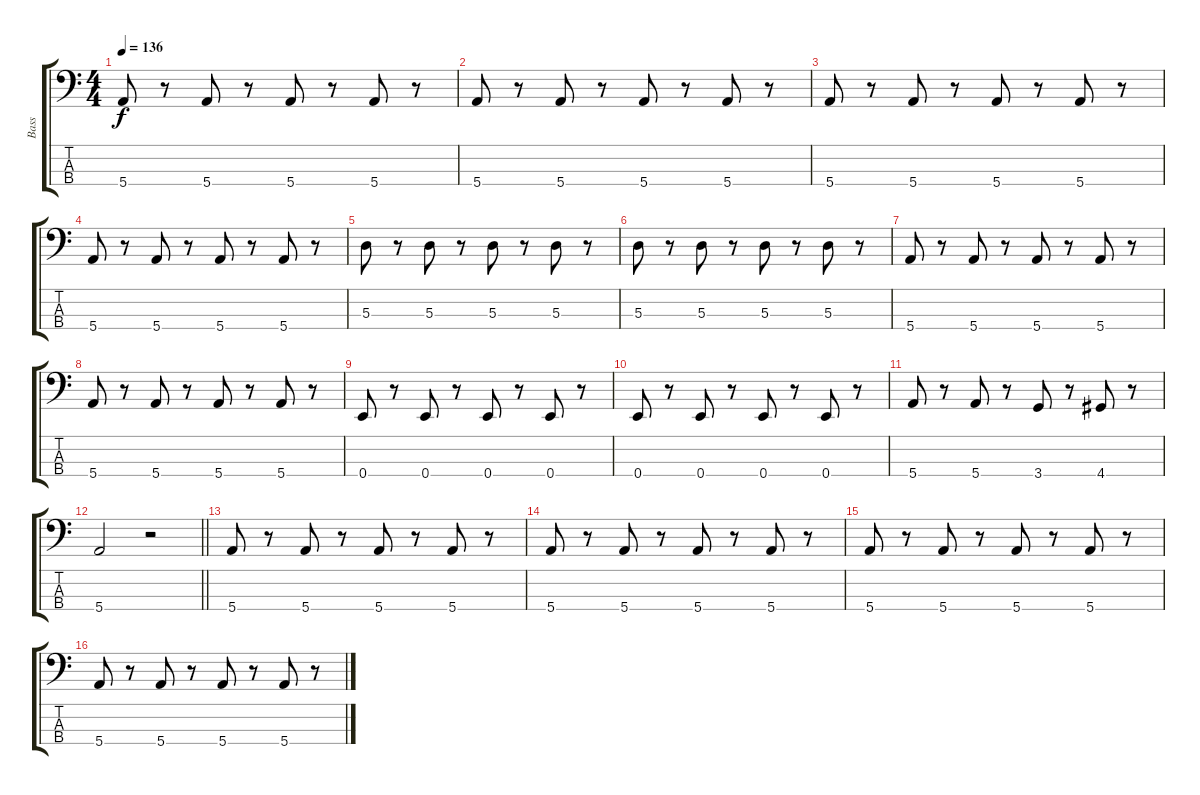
\track ("Bass" "Bass") {instrument electricbassfinger}
\staff {score tabs}
\tuning (G2 D2 A1 E1) {hide}
\ts (4 4)
\tempo 136
\clef f4
\ks c
5.4.8{dy f} r.8 5.4.8 r.8 5.4.8 r.8 5.4.8 r.8 |
5.4.8 r.8 5.4.8 r.8 5.4.8 r.8 5.4.8 r.8 |
5.4.8 r.8 5.4.8 r.8 5.4.8 r.8 5.4.8 r.8 |
5.4.8 r.8 5.4.8 r.8 5.4.8 r.8 5.4.8 r.8 |
5.3.8 r.8 5.3.8 r.8 5.3.8 r.8 5.3.8 r.8 |
5.3.8 r.8 5.3.8 r.8 5.3.8 r.8 5.3.8 r.8 |
5.4.8 r.8 5.4.8 r.8 5.4.8 r.8 5.4.8 r.8 |
5.4.8 r.8 5.4.8 r.8 5.4.8 r.8 5.4.8 r.8 |
0.4.8 r.8 0.4.8 r.8 0.4.8 r.8 0.4.8 r.8 |
0.4.8 r.8 0.4.8 r.8 0.4.8 r.8 0.4.8 r.8 |
5.4.8 r.8 5.4.8 r.8 3.4.8 r.8 4.4.8 r.8 |
\barLineRight lightlight
5.4.2 r.2 |
5.4.8 r.8 5.4.8 r.8 5.4.8 r.8 5.4.8 r.8 |
5.4.8 r.8 5.4.8 r.8 5.4.8 r.8 5.4.8 r.8 |
5.4.8 r.8 5.4.8 r.8 5.4.8 r.8 5.4.8 r.8 |
5.4.8 r.8 5.4.8 r.8 5.4.8 r.8 5.4.8 r.8
